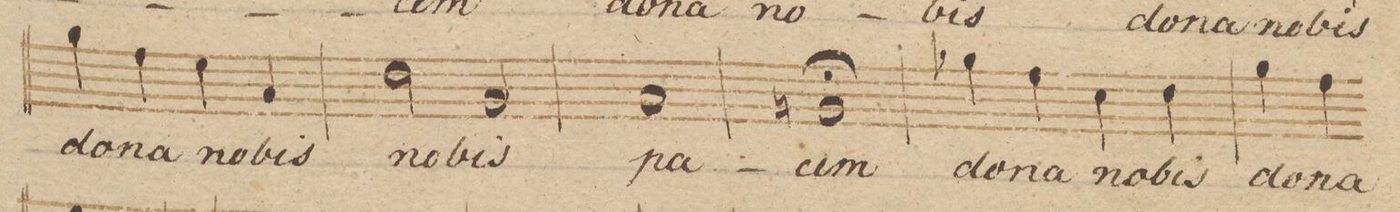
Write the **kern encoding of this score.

**kern	**text	**dynam
*I"Basso.	*	*
*clefF4	*	*
*k[b-]	*	*
*met(c|)	*	*
*M2/2	*	*
4B-\	do-	.
4A\	-na	.
4G\	no-	.
4C/	-bis	.
=68	=68	=68
2F\	no-	.
2BB-/	-bis	.
=69	=69	=69
1C/	pa-	.
=70	=70	=70
1BBn/;	-cem	.
=71	=71	=71
4B-X\	do-	.
4A\	-na	.
4E\	no-	.
4F\	-bis	.
=72	=72	=72
4B-\	do-	.
4A\	-na	.
*-	*-	*-
